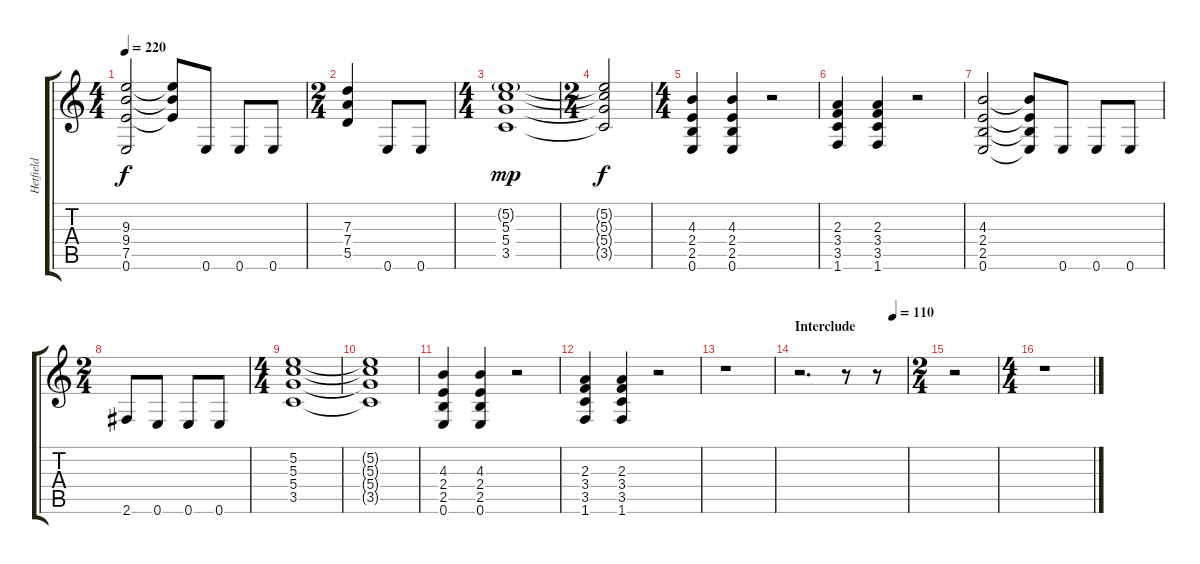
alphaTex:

\track ("Hetfield" "Hetfield") {instrument distortionguitar}
\staff {score tabs}
\tuning (E4 B3 G3 D3 A2 E2) {hide}
\ts (4 4)
\tempo 220
\clef g2
\ks c
(9.3 9.4 7.5 0.6).2{dy f} (9.3{t} 9.4{t} 7.5{t}).8 0.6.8 0.6.8 0.6.8 |
\ts (2 4)
(7.3 7.4 5.5).4 0.6.8 0.6.8 |
\ts (4 4)
(5.2{g} 5.3 5.4 3.5).1{dy mp} |
\ts (2 4)
(5.2{t} 5.3{t} 5.4{t} 3.5{t}).2{dy f} |
\ts (4 4)
(4.3 2.4 2.5 0.6).4 (4.3 2.4 2.5 0.6).4 r.2 |
(2.3 3.4 3.5 1.6).4 (2.3 3.4 3.5 1.6).4 r.2 |
(4.3 2.4 2.5 0.6).2 (4.3{t} 2.4{t} 2.5{t} 0.6{t}).8 0.6.8 0.6.8 0.6.8 |
\ts (2 4)
2.6.8 0.6.8 0.6.8 0.6.8 |
\ts (4 4)
(5.2 5.3 5.4 3.5).1 |
(5.2{t} 5.3{t} 5.4{t} 3.5{t}).1 |
(4.3 2.4 2.5 0.6).4 (4.3 2.4 2.5 0.6).4 r.2 |
(2.3 3.4 3.5 1.6).4 (2.3 3.4 3.5 1.6).4 r.2 |
r.1 |
\section ("" "Interclude")
\tempo (110 0.875)
r.2{d} r.8 r.8{volume 16} |
\ts (2 4)
r.2 |
\ts (4 4)
r.1
